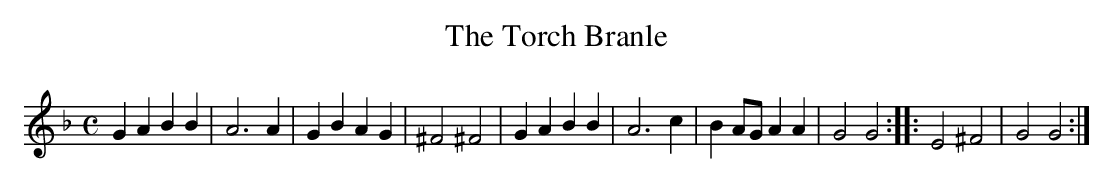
X:1
T: The Torch Branle
K:GDor
M:C
G2 A2 B2 B2 | A6 A2 | G2 B2 A2 G2 | ^F4 ^F4 | G2 A2 B2 B2 | \
A6 c2 |  B2 AG A2 A2 | G4 G4 :: E4 ^F4 | G4 G4 :|
